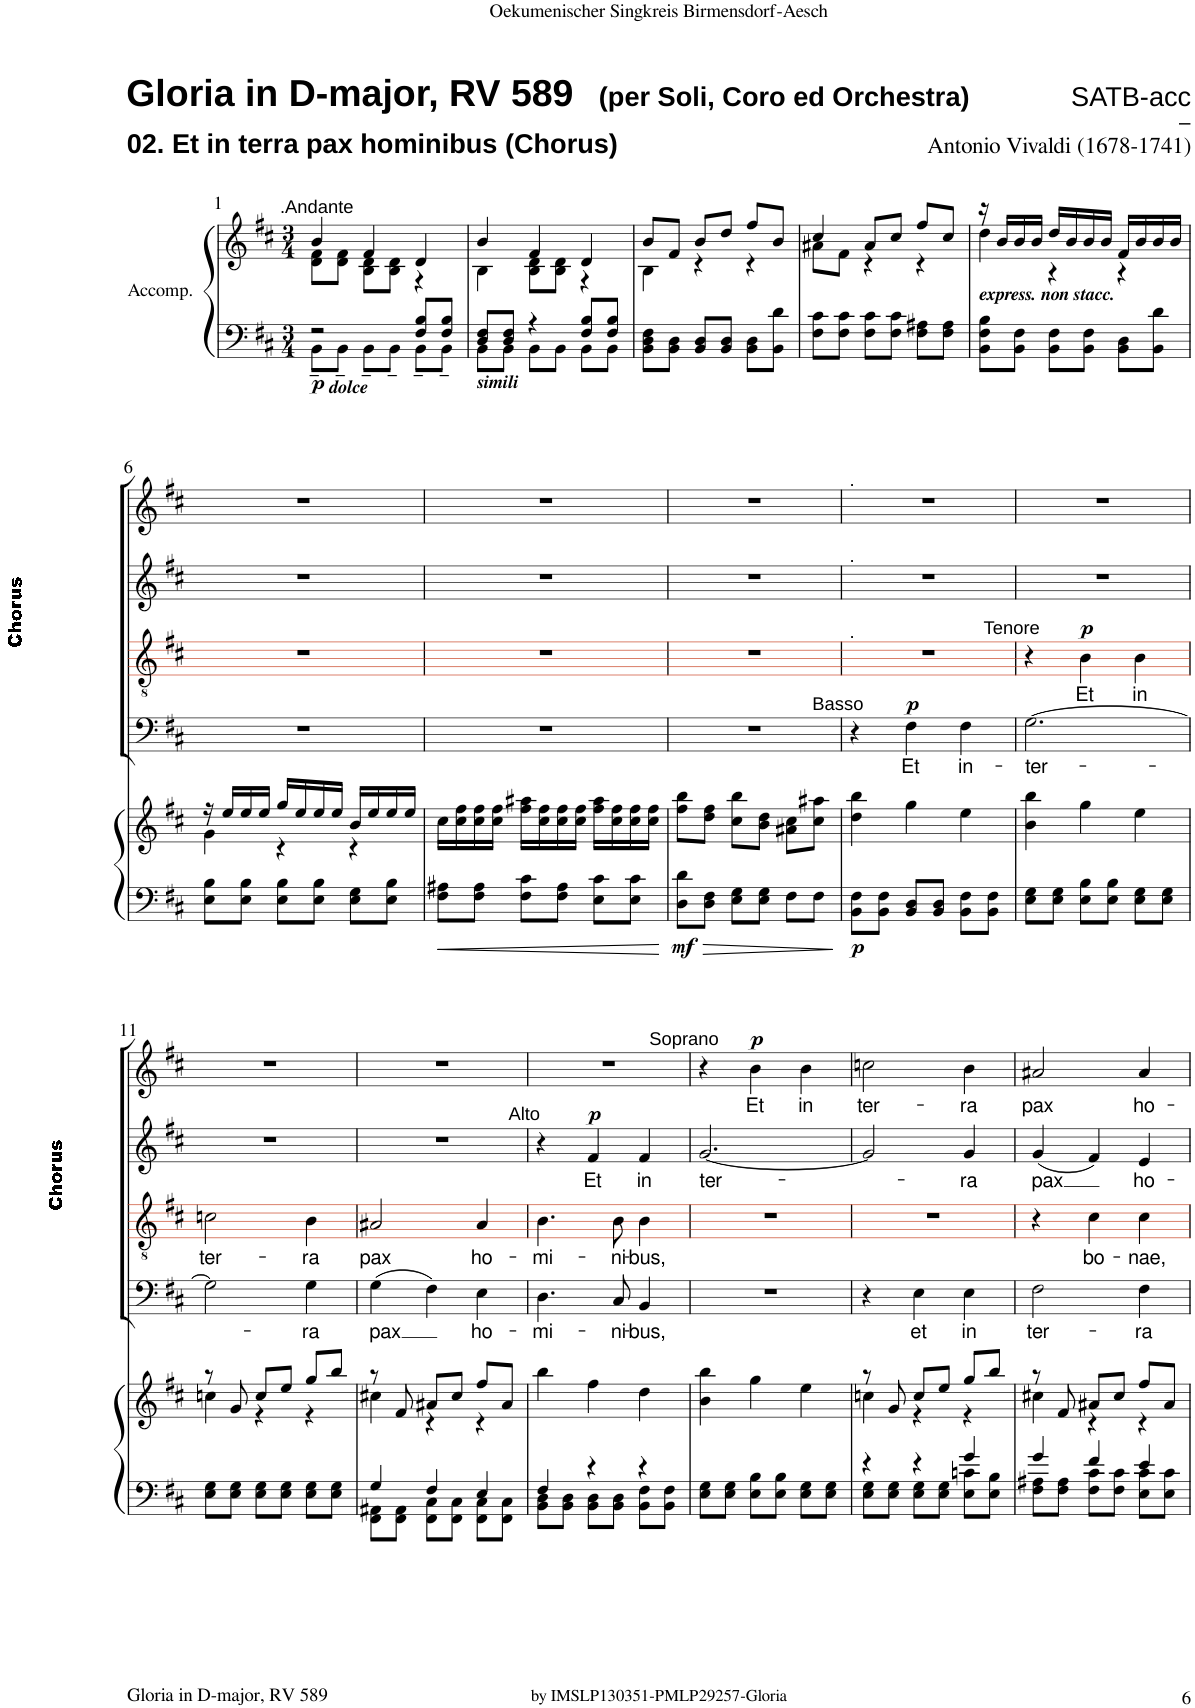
**kern	**kern	**dynam	**kern	**text	**dynam	**kern	**text	**dynam	**kern	**text	**dynam	**kern	**text	**dynam
*part5	*part5	*part5	*part4	*part4	*part4	*part3	*part3	*part3	*part2	*part2	*part2	*part1	*part1	*part1
*staff6	*staff5	*staff5/6	*staff4	*staff4	*staff4	*staff3	*staff3	*staff3	*staff2	*staff2	*staff2	*staff1	*staff1	*staff1
*I"Accomp.	*	*	*I"Basso	*	*	*I"Tenore	*	*	*I"Alto	*	*	*I"Soprano	*	*
!!LO:PB:g=z
*	*	*	*	*	*	*stria5	*	*	*	*	*	*	*	*
*clefF4	*clefG2	*	*clefF4	*	*	*clefGv2	*	*	*clefG2	*	*	*clefG2	*	*
*k[f#c#]	*k[f#c#]	*	*k[f#c#]	*	*	*k[f#c#]	*	*	*k[f#c#]	*	*	*k[f#c#]	*	*
*M3/4	*M3/4	*	*M3/4	*	*	*M3/4	*	*	*M3/4	*	*	*M3/4	*	*
=1	=1	=1	=1	=1	=1	=1	=1	=1	=1	=1	=1	=1	=1	=1
*^	*^	*	*	*	*	*	*	*	*	*	*	*	*	*
!LO:TX:b:Bi:t=dolce	!	!	!	!	!	!	!	!	!	!	!	!	!	!	!	!
!	!	!	!	!LO:DY:b=2	!	!	!	!	!	!	!	!	!	!	!	!
2r	8BB~\L	4b/	8d\ 8f#\L	p	2.r	.	.	2.r	.	.	2.r	.	.	2.r	.	.
.	8BB~\J	.	8d\ 8f#\J	.	.	.	.	.	.	.	.	.	.	.	.	.
.	8BB~\L	4f#/	8B\ 8d\L	.	.	.	.	.	.	.	.	.	.	.	.	.
.	8BB~\J	.	8B\ 8d\J	.	.	.	.	.	.	.	.	.	.	.	.	.
8F#/ 8B/L	8BB~\L	4d/	4r	.	.	.	.	.	.	.	.	.	.	.	.	.
8F#/ 8B/J	8BB~\J	.	.	.	.	.	.	.	.	.	.	.	.	.	.	.
=2	=2	=2	=2	=2	=2	=2	=2	=2	=2	=2	=2	=2	=2	=2	=2	=2
!LO:TX:b:Bi:t=simili	!	!	!	!	!	!	!	!	!	!	!	!	!	!	!	!
8D/ 8F#/L	8BB\L	4b/	4B\	.	2.r	.	.	2.r	.	.	2.r	.	.	2.r	.	.
8D/ 8F#/J	8BB\J	.	.	.	.	.	.	.	.	.	.	.	.	.	.	.
4r	8BB\L	4f#/	8B\ 8d\L	.	.	.	.	.	.	.	.	.	.	.	.	.
.	8BB\J	.	8B\ 8d\J	.	.	.	.	.	.	.	.	.	.	.	.	.
8F#/ 8B/L	8BB\L	4d/	4r	.	.	.	.	.	.	.	.	.	.	.	.	.
8F#/ 8B/J	8BB\J	.	.	.	.	.	.	.	.	.	.	.	.	.	.	.
*v	*v	*	*	*	*	*	*	*	*	*	*	*	*	*	*	*
=3	=3	=3	=3	=3	=3	=3	=3	=3	=3	=3	=3	=3	=3	=3	=3
8BB\ 8D\ 8F#\L	8b/L	4B\	.	2.r	.	.	2.r	.	.	2.r	.	.	2.r	.	.
8BB\ 8D\J	8f#/J	.	.	.	.	.	.	.	.	.	.	.	.	.	.
8BB/ 8D/L	8b/L	4r	.	.	.	.	.	.	.	.	.	.	.	.	.
8BB/ 8D/J	8dd/J	.	.	.	.	.	.	.	.	.	.	.	.	.	.
8BB\ 8D\L	8ff#/L	4r	.	.	.	.	.	.	.	.	.	.	.	.	.
8BB\ 8d\J	8b/J	.	.	.	.	.	.	.	.	.	.	.	.	.	.
=4	=4	=4	=4	=4	=4	=4	=4	=4	=4	=4	=4	=4	=4	=4	=4
8F#\ 8c#\L	8a#X\L	4cc#/	.	2.r	.	.	2.r	.	.	2.r	.	.	2.r	.	.
8F#\ 8c#\J	8f#\J	.	.	.	.	.	.	.	.	.	.	.	.	.	.
8F#\ 8c#\L	8a#/L	4r	.	.	.	.	.	.	.	.	.	.	.	.	.
8F#\ 8c#\J	8cc#/J	.	.	.	.	.	.	.	.	.	.	.	.	.	.
8F#\ 8A#X\L	8ff#/L	4r	.	.	.	.	.	.	.	.	.	.	.	.	.
8F#\ 8A#\J	8cc#/J	.	.	.	.	.	.	.	.	.	.	.	.	.	.
=5	=5	=5	=5	=5	=5	=5	=5	=5	=5	=5	=5	=5	=5	=5	=5
!	!LO:TX:b:Bi:t=express. non stacc.	!	!	!	!	!	!	!	!	!	!	!	!	!	!
8BB\ 8F#\ 8B\L	16r	4dd\	.	2.r	.	.	2.r	.	.	2.r	.	.	2.r	.	.
.	16b/LL	.	.	.	.	.	.	.	.	.	.	.	.	.	.
8BB\ 8F#\J	16b/	.	.	.	.	.	.	.	.	.	.	.	.	.	.
.	16b/JJ	.	.	.	.	.	.	.	.	.	.	.	.	.	.
8BB\ 8F#\L	16dd/LL	4r	.	.	.	.	.	.	.	.	.	.	.	.	.
.	16b/	.	.	.	.	.	.	.	.	.	.	.	.	.	.
8BB\ 8F#\J	16b/	.	.	.	.	.	.	.	.	.	.	.	.	.	.
.	16b/JJ	.	.	.	.	.	.	.	.	.	.	.	.	.	.
8BB\ 8D\L	16f#/LL	4r	.	.	.	.	.	.	.	.	.	.	.	.	.
.	16b/	.	.	.	.	.	.	.	.	.	.	.	.	.	.
8BB\ 8d\J	16b/	.	.	.	.	.	.	.	.	.	.	.	.	.	.
.	16b/JJ	.	.	.	.	.	.	.	.	.	.	.	.	.	.
!!LO:LB:g=z
=6	=6	=6	=6	=6	=6	=6	=6	=6	=6	=6	=6	=6	=6	=6	=6
8E\ 8B\L	16r	4g\	.	2.r	.	.	2.r	.	.	2.r	.	.	2.r	.	.
.	16ee/LL	.	.	.	.	.	.	.	.	.	.	.	.	.	.
8E\ 8B\J	16ee/	.	.	.	.	.	.	.	.	.	.	.	.	.	.
.	16ee/JJ	.	.	.	.	.	.	.	.	.	.	.	.	.	.
8E\ 8B\L	16gg/LL	4r	.	.	.	.	.	.	.	.	.	.	.	.	.
.	16ee/	.	.	.	.	.	.	.	.	.	.	.	.	.	.
8E\ 8B\J	16ee/	.	.	.	.	.	.	.	.	.	.	.	.	.	.
.	16ee/JJ	.	.	.	.	.	.	.	.	.	.	.	.	.	.
8E\ 8G\L	16b/LL	4r	.	.	.	.	.	.	.	.	.	.	.	.	.
.	16ee/	.	.	.	.	.	.	.	.	.	.	.	.	.	.
8E\ 8B\J	16ee/	.	.	.	.	.	.	.	.	.	.	.	.	.	.
.	16ee/JJ	.	.	.	.	.	.	.	.	.	.	.	.	.	.
*	*v	*v	*	*	*	*	*	*	*	*	*	*	*	*	*
=7	=7	=7	=7	=7	=7	=7	=7	=7	=7	=7	=7	=7	=7	=7
8F#\ 8A#X\L	16cc#\LL	.	2.r	.	.	2.r	.	.	2.r	.	.	2.r	.	.
.	16cc#\ 16ff#\	.	.	.	.	.	.	.	.	.	.	.	.	.
8F#\ 8A#\J	16cc#\ 16ff#\	.	.	.	.	.	.	.	.	.	.	.	.	.
.	16cc#\ 16ff#\JJ	.	.	.	.	.	.	.	.	.	.	.	.	.
8F#\ 8c#\L	16ff#\ 16aa#X\LL	.	.	.	.	.	.	.	.	.	.	.	.	.
.	16cc#\ 16ff#\	.	.	.	.	.	.	.	.	.	.	.	.	.
8F#\ 8A#\J	16cc#\ 16ff#\	.	.	.	.	.	.	.	.	.	.	.	.	.
.	16cc#\ 16ff#\JJ	.	.	.	.	.	.	.	.	.	.	.	.	.
8E\ 8c#\L	16ff#\ 16aa#\LL	.	.	.	.	.	.	.	.	.	.	.	.	.
.	16cc#\ 16ff#\	.	.	.	.	.	.	.	.	.	.	.	.	.
8E\ 8c#\J	16cc#\ 16ff#\	.	.	.	.	.	.	.	.	.	.	.	.	.
.	16cc#\ 16ff#\JJ	.	.	.	.	.	.	.	.	.	.	.	.	.
=8	=8	=8	=8	=8	=8	=8	=8	=8	=8	=8	=8	=8	=8	=8
!	!	!LO:DY:b=2	!	!	!	!	!	!	!	!	!	!	!	!
8D\ 8d\L	8ff#\ 8bb\L	mf	2.r	.	.	2.r	.	.	2.r	.	.	2.r	.	.
8D\ 8F#\J	8dd\ 8ff#\J	.	.	.	.	.	.	.	.	.	.	.	.	.
8E\ 8G\L	8cc#\ 8bb\L	.	.	.	.	.	.	.	.	.	.	.	.	.
8E\ 8G\J	8b\ 8dd\J	.	.	.	.	.	.	.	.	.	.	.	.	.
8F#\L	8a#X\ 8cc#\L	.	.	.	.	.	.	.	.	.	.	.	.	.
8F#\J	8cc#\ 8aa#X\J	.	.	.	.	.	.	.	.	.	.	.	.	.
=9	=9	=9	=9	=9	=9	=9	=9	=9	=9	=9	=9	=9	=9	=9
!	!	!	!	!	!	!	!	!	!	!	!	!LO:TX:a:t=.	!	!
!	!	!	!	!	!	!	!	!	!LO:TX:a:t=.	!	!	!	!	!
!	!	!	!	!	!	!LO:TX:a:t=.	!	!	!	!	!	!	!	!
!	!	!	!LO:TX:a:t=Basso	!	!	!	!	!	!	!	!	!	!	!
!	!	!LO:DY:b=2	!	!	!	!	!	!	!	!	!	!	!	!
8BB\ 8F#\L	4dd\ 4bb\	p	4r	.	.	2.r	.	.	2.r	.	.	2.r	.	.
8BB\ 8F#\J	.	.	.	.	.	.	.	.	.	.	.	.	.	.
!	!	!	!	!LO:LY:b	!LO:DY:a	!	!	!	!	!	!	!	!	!
8BB/ 8D/L	4gg\	.	4F#\	Et	p	.	.	.	.	.	.	.	.	.
8BB/ 8D/J	.	.	.	.	.	.	.	.	.	.	.	.	.	.
!	!	!	!	!LO:LY:b	!	!	!	!	!	!	!	!	!	!
8BB\ 8F#\L	4ee\	.	4F#\	in-	.	.	.	.	.	.	.	.	.	.
8BB\ 8F#\J	.	.	.	.	.	.	.	.	.	.	.	.	.	.
=10	=10	=10	=10	=10	=10	=10	=10	=10	=10	=10	=10	=10	=10	=10
!	!	!	!	!	!	!LO:TX:a:t=Tenore	!	!	!	!	!	!	!	!
!	!	!	!	!LO:LY:b	!	!	!	!	!	!	!	!	!	!
8E\ 8G\L	4b\ 4bb\	.	[2.G\	-ter-	.	4r	.	.	2.r	.	.	2.r	.	.
8E\ 8G\J	.	.	.	.	.	.	.	.	.	.	.	.	.	.
!	!	!	!	!	!	!	!LO:LY:b	!LO:DY:a	!	!	!	!	!	!
8E\ 8B\L	4gg\	.	.	.	.	4B\	Et	p	.	.	.	.	.	.
8E\ 8B\J	.	.	.	.	.	.	.	.	.	.	.	.	.	.
!	!	!	!	!	!	!	!LO:LY:b	!	!	!	!	!	!	!
8E\ 8G\L	4ee\	.	.	.	.	4B\	in	.	.	.	.	.	.	.
8E\ 8G\J	.	.	.	.	.	.	.	.	.	.	.	.	.	.
!!LO:LB:g=z
=11	=11	=11	=11	=11	=11	=11	=11	=11	=11	=11	=11	=11	=11	=11
*	*^	*	*	*	*	*	*	*	*	*	*	*	*	*
!	!	!	!	!	!	!	!	!LO:LY:b	!	!	!	!	!	!	!
8E\ 8G\L	8r	4ccn\	.	2G\]	.	.	2cn\	ter-	.	2.r	.	.	2.r	.	.
8E\ 8G\J	8g/	.	.	.	.	.	.	.	.	.	.	.	.	.	.
8E\ 8G\L	8cc/L	4r	.	.	.	.	.	.	.	.	.	.	.	.	.
8E\ 8G\J	8ee/J	.	.	.	.	.	.	.	.	.	.	.	.	.	.
!	!	!	!	!	!LO:LY:b	!	!	!LO:LY:b	!	!	!	!	!	!	!
8E\ 8G\L	8gg/L	4r	.	4G\	ra	.	4B\	-ra	.	.	.	.	.	.	.
8E\ 8G\J	8bb/J	.	.	.	.	.	.	.	.	.	.	.	.	.	.
=12	=12	=12	=12	=12	=12	=12	=12	=12	=12	=12	=12	=12	=12	=12	=12
*^	*	*	*	*	*	*	*	*	*	*	*	*	*	*	*
!	!	!	!	!	!	!LO:LY:b	!	!	!LO:LY:b	!	!	!	!	!	!	!
4G/	8FF#\ 8AA#X\L	8r	4cc#X\	.	(4G\	pax	.	2A#X/	pax	.	2.r	.	.	2.r	.	.
.	8FF#\ 8AA#\J	8f#/	.	.	.	.	.	.	.	.	.	.	.	.	.	.
4F#/	8FF#\ 8C#\L	8a#X/L	4r	.	4F#\)	.	.	.	.	.	.	.	.	.	.	.
.	8FF#\ 8C#\J	8cc#/J	.	.	.	.	.	.	.	.	.	.	.	.	.	.
!	!	!	!	!	!	!LO:LY:b	!	!	!LO:LY:b	!	!	!	!	!	!	!
4E/	8FF#\ 8C#\L	8ff#/L	4r	.	4E\	ho-	.	4A#/	ho-	.	.	.	.	.	.	.
.	8FF#\ 8C#\J	8a#/J	.	.	.	.	.	.	.	.	.	.	.	.	.	.
*	*	*v	*v	*	*	*	*	*	*	*	*	*	*	*	*	*
=13	=13	=13	=13	=13	=13	=13	=13	=13	=13	=13	=13	=13	=13	=13	=13
!	!	!	!	!	!	!	!	!	!	!LO:TX:a:t=Alto	!	!	!	!	!
!	!	!	!	!	!LO:LY:b	!	!	!LO:LY:b	!	!	!	!	!	!	!
4F#/	8BB\ 8D\L	4bb\	.	4.D\	-mi-	.	4.B\	-mi-	.	4r	.	.	2.r	.	.
.	8BB\ 8D\J	.	.	.	.	.	.	.	.	.	.	.	.	.	.
!	!	!	!	!	!	!	!	!	!	!	!LO:LY:b	!LO:DY:a	!	!	!
4r	8BB\ 8D\L	4ff#\	.	.	.	.	.	.	.	4f#/	Et	p	.	.	.
!	!	!	!	!	!LO:LY:b	!	!	!LO:LY:b	!	!	!	!	!	!	!
.	8BB\ 8D\J	.	.	8C#/	-ni-	.	8B\	-ni-	.	.	.	.	.	.	.
!	!	!	!	!	!LO:LY:b	!	!	!LO:LY:b	!	!	!LO:LY:b	!	!	!	!
4r	8BB\ 8F#\L	4dd\	.	4BB/	-bus,	.	4B\	-bus,	.	4f#/	in	.	.	.	.
.	8BB\ 8F#\J	.	.	.	.	.	.	.	.	.	.	.	.	.	.
=14	=14	=14	=14	=14	=14	=14	=14	=14	=14	=14	=14	=14	=14	=14	=14
!	!	!	!	!	!	!	!	!	!	!	!	!	!LO:TX:a:t=Soprano	!	!
!	!	!	!	!	!	!	!	!	!	!	!LO:LY:b	!	!	!	!
*v	*v	*	*	*	*	*	*	*	*	*	*	*	*	*	*
8E\ 8G\L	4b\ 4bb\	.	2.r	.	.	2.r	.	.	[2.g/	ter-	.	4r	.	.
8E\ 8G\J	.	.	.	.	.	.	.	.	.	.	.	.	.	.
!	!	!	!	!	!	!	!	!	!	!	!	!	!LO:LY:b	!LO:DY:a
8E\ 8B\L	4gg\	.	.	.	.	.	.	.	.	.	.	4b\	Et	p
8E\ 8B\J	.	.	.	.	.	.	.	.	.	.	.	.	.	.
!	!	!	!	!	!	!	!	!	!	!	!	!	!LO:LY:b	!
8E\ 8G\L	4ee\	.	.	.	.	.	.	.	.	.	.	4b\	in	.
8E\ 8G\J	.	.	.	.	.	.	.	.	.	.	.	.	.	.
=15	=15	=15	=15	=15	=15	=15	=15	=15	=15	=15	=15	=15	=15	=15
*^	*^	*	*	*	*	*	*	*	*	*	*	*	*	*
!	!	!	!	!	!	!	!	!	!	!	!	!	!	!	!LO:LY:b	!
4r	8E\ 8G\L	8r	4ccn\	.	4r	.	.	2.r	.	.	2g/]	.	.	2ccn\	ter-	.
.	8E\ 8G\J	8g/	.	.	.	.	.	.	.	.	.	.	.	.	.	.
!	!	!	!	!	!	!LO:LY:b	!	!	!	!	!	!	!	!	!	!
4r	8E\ 8G\L	8cc/L	4r	.	4E\	et	.	.	.	.	.	.	.	.	.	.
.	8E\ 8G\J	8ee/J	.	.	.	.	.	.	.	.	.	.	.	.	.	.
!	!	!	!	!	!	!LO:LY:b	!	!	!	!	!	!LO:LY:b	!	!	!LO:LY:b	!
4g/	8E\ 8cn\L	8gg/L	4r	.	4E\	in	.	.	.	.	4g/	-ra	.	4b\	-ra	.
.	8E\ 8B\J	8bb/J	.	.	.	.	.	.	.	.	.	.	.	.	.	.
=16	=16	=16	=16	=16	=16	=16	=16	=16	=16	=16	=16	=16	=16	=16	=16	=16
!	!	!	!	!	!	!LO:LY:b	!	!	!	!	!	!LO:LY:b	!	!	!LO:LY:b	!
4g/	8F#\ 8A#X\L	8r	4cc#X\	.	2F#\	ter-	.	4r	.	.	(4g/	pax	.	2a#X/	pax	.
.	8F#\ 8A#\J	8f#/	.	.	.	.	.	.	.	.	.	.	.	.	.	.
!	!	!	!	!	!	!	!	!	!LO:LY:b	!	!	!	!	!	!	!
4f#/	8F#\ 8c#\L	8a#X/L	4r	.	.	.	.	4c#\	bo-	.	4f#/)	.	.	.	.	.
.	8F#\ 8c#\J	8cc#/J	.	.	.	.	.	.	.	.	.	.	.	.	.	.
!	!	!	!	!	!	!LO:LY:b	!	!	!LO:LY:b	!	!	!LO:LY:b	!	!	!LO:LY:b	!
4e/	8E\ 8c#\L	8ff#/L	4r	.	4F#\	-ra	.	4c#\	-nae,	.	4e/	ho-	.	4a#/	ho-	.
.	8E\ 8c#\J	8a#/J	.	.	.	.	.	.	.	.	.	.	.	.	.	.
*v	*v	*	*	*	*	*	*	*	*	*	*	*	*	*	*	*
*	*v	*v	*	*	*	*	*	*	*	*	*	*	*	*	*
=	=	=	=	=	=	=	=	=	=	=	=	=	=	=
*-	*-	*-	*-	*-	*-	*-	*-	*-	*-	*-	*-	*-	*-	*-
